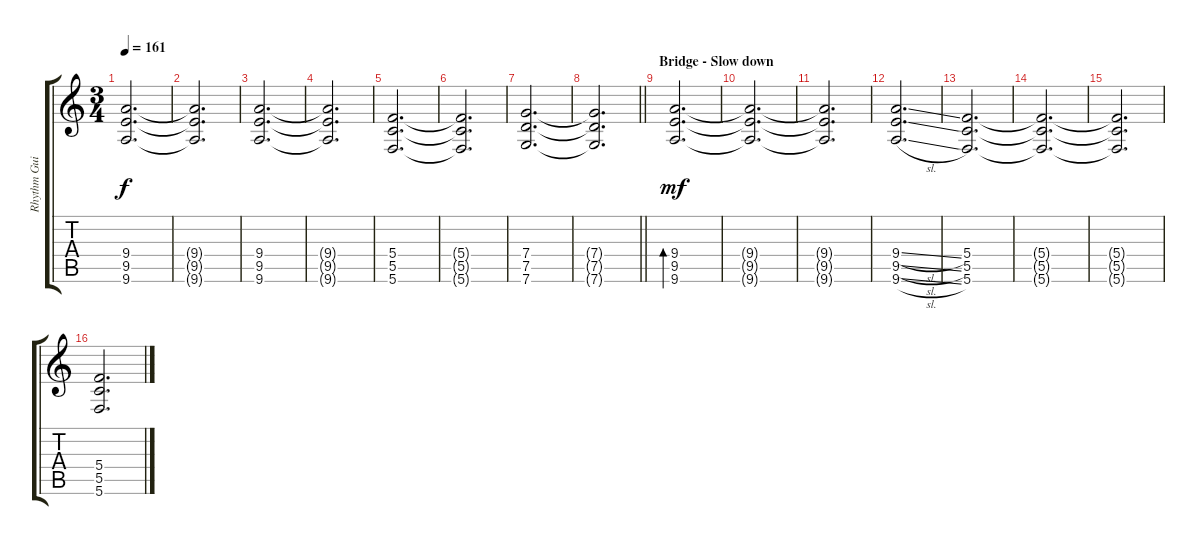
\track ("Rhythm Guitar - Ronnie Winter" "Rhythm Gui") {instrument distortionguitar}
\staff {score tabs}
\tuning (D4 A3 F3 C3 G2 C2) {hide}
\ts (3 4)
\tempo 161
\clef g2
\ks c
(9.4 9.5 9.6).2{d dy f} |
(9.4{t} 9.5{t} 9.6{t}).2{d} |
(9.4 9.5 9.6).2{d} |
(9.4{t} 9.5{t} 9.6{t}).2{d} |
(5.4 5.5 5.6).2{d} |
(5.4{t} 5.5{t} 5.6{t}).2{d} |
(7.4 7.5 7.6).2{d} |
\barLineRight lightlight
(7.4{t} 7.5{t} 7.6{t}).2{d} |
\section ("" "Bridge - Slow down")
(9.4 9.5 9.6).2{d bd 120 dy mf} |
(9.4{t} 9.5{t} 9.6{t}).2{d} |
(9.4{t} 9.5{t} 9.6{t}).2{d} |
(9.4{sl} 9.5{sl} 9.6{sl}).2{d} |
(5.4 5.5 5.6).2{d} |
(5.4{t} 5.5{t} 5.6{t}).2{d} |
(5.4{t} 5.5{t} 5.6{t}).2{d} |
(5.4{sl} 5.5{sl} 5.6{sl}).2{d}
